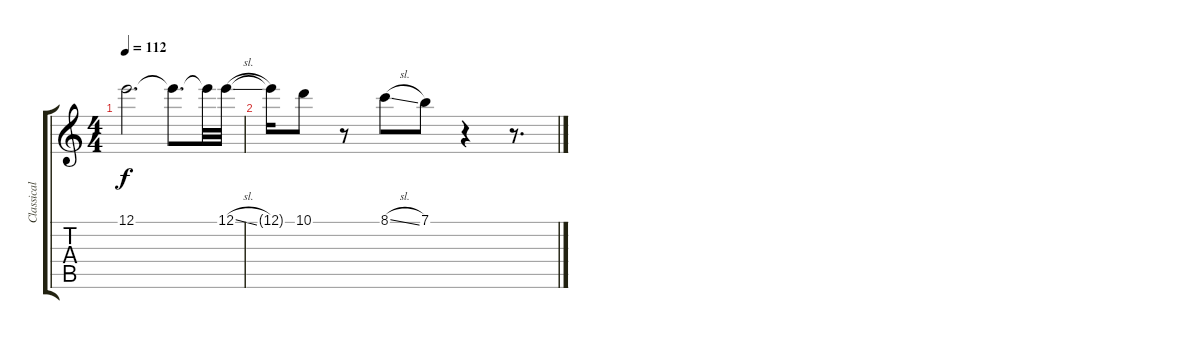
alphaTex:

\track ("Classical G. 2" "Classical ") {instrument acousticguitarnylon}
\staff {score tabs}
\tuning (E4 B3 G3 D3 A2 E2) {hide}
\ts (4 4)
\tempo 112
\clef g2
\ks c
12.1.2{d dy f} 12.1{t}.8{d} 12.1{t}.32 12.1{sl}.32 |
12.1{t}.16 10.1.8 r.8 8.1{sl}.8 7.1.8 r.4 r.8{d}
